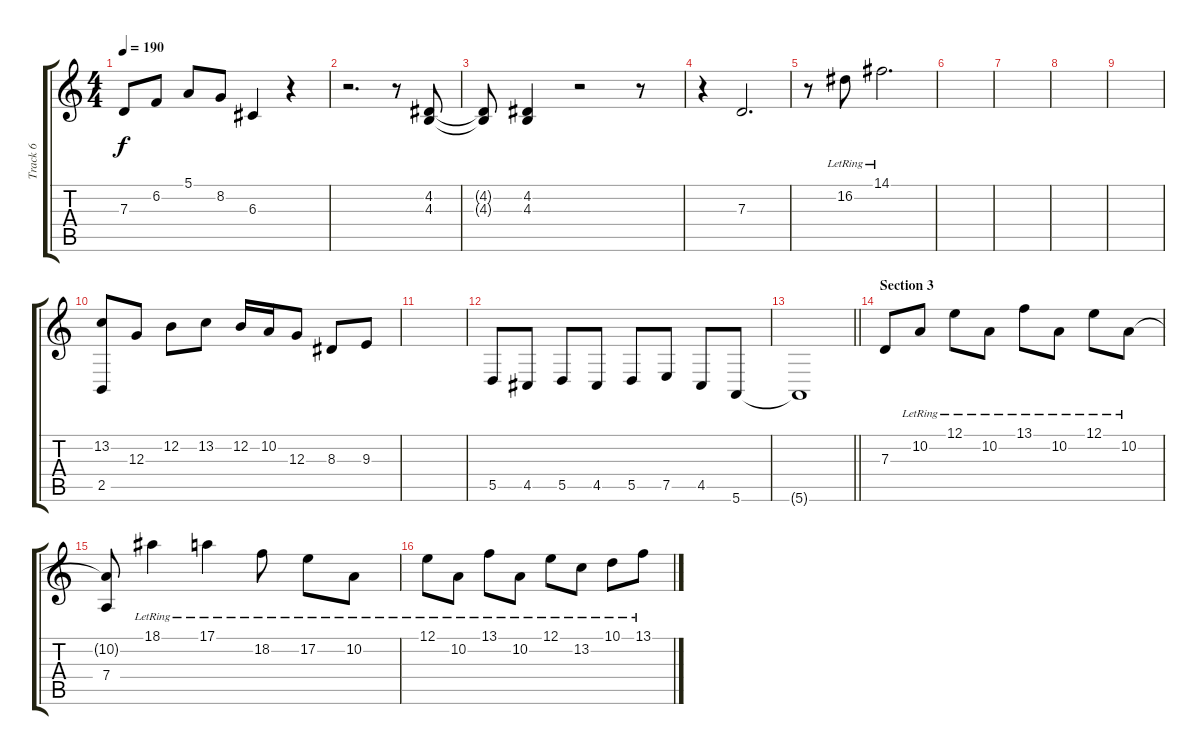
\track ("Track 6" "Track 6") {instrument acousticgrandpiano}
\staff {score tabs}
\tuning (E4 B3 G3 D3 A2 E2) {hide}
\ts (4 4)
\tempo 190
\clef g2
\ks c
7.3.8{dy f} 6.2.8 5.1.8 8.2.8 6.3.4 r.4 |
r.2{d} r.8 (4.2 4.3).8 |
(4.2{t} 4.3{t}).8 (4.2 4.3).4 r.2 r.8 |
r.4 7.3.2{d} |
r.8 16.2{lr}.8 14.1{lr}.2{d} |
|
|
|
|
(13.2 2.5).8 12.3.8 12.2.8 13.2.8 12.2.16 10.2.16 12.3.8 8.3.8 9.3.8 |
|
5.5.8 4.5.8 5.5.8 4.5.8 5.5.8 7.5.8 4.5.8 5.6.8 |
\barLineRight lightlight
5.6{t}.1 |
\section ("" "Section 3")
7.3.8 10.2{lr}.8 12.1{lr}.8 10.2{lr}.8 13.1{lr}.8 10.2{lr}.8 12.1{lr}.8 10.2{lr}.8 |
(10.2{t} 7.4).8 18.1{lr}.4 17.1{lr}.4 18.2{lr}.8 17.2{lr}.8 10.2{lr}.8 |
12.1{lr}.8 10.2{lr}.8 13.1{lr}.8 10.2{lr}.8 12.1{lr}.8 13.2{lr}.8 10.1{lr}.8 13.1{lr}.8
